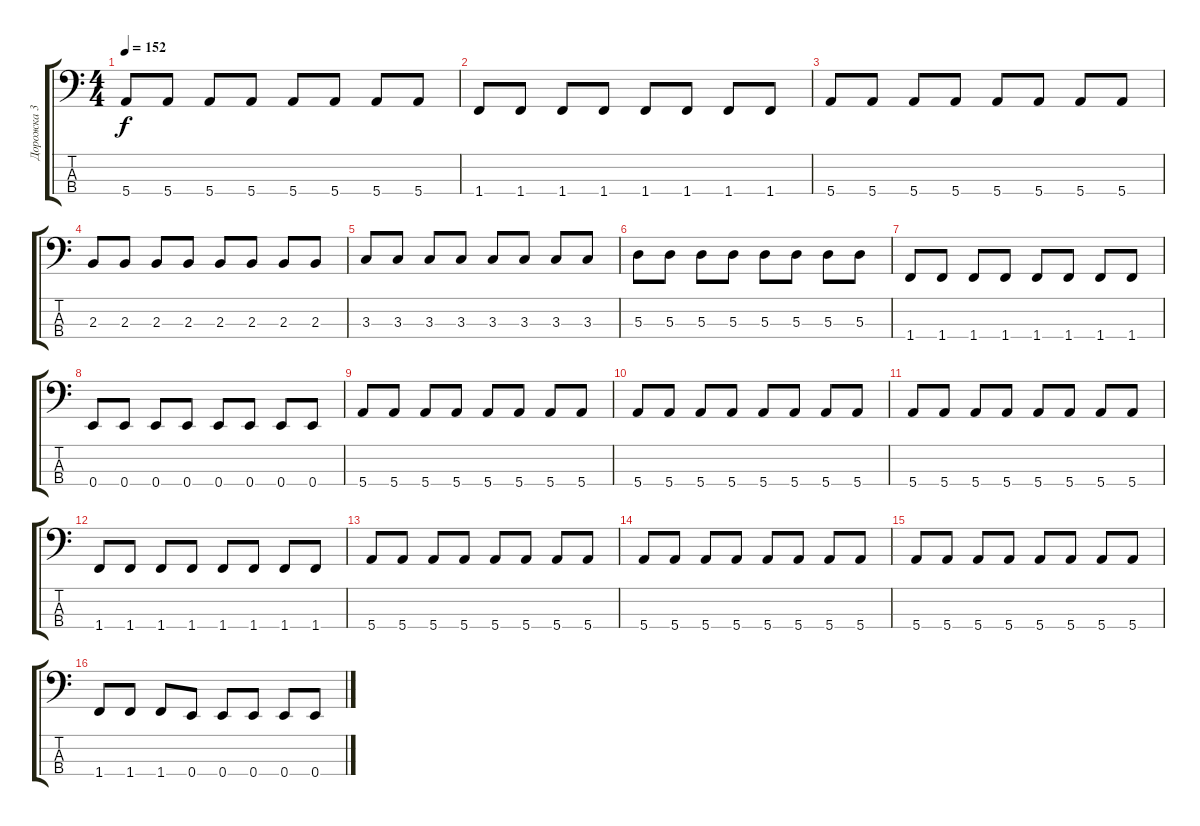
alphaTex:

\track ("Дорожка 3" "Дорожка 3") {instrument electricbassfinger}
\staff {score tabs}
\tuning (G2 D2 A1 E1) {hide}
\ts (4 4)
\tempo 152
\clef f4
\ks c
5.4.8{dy f} 5.4.8 5.4.8 5.4.8 5.4.8 5.4.8 5.4.8 5.4.8 |
1.4.8 1.4.8 1.4.8 1.4.8 1.4.8 1.4.8 1.4.8 1.4.8 |
5.4.8 5.4.8 5.4.8 5.4.8 5.4.8 5.4.8 5.4.8 5.4.8 |
2.3.8 2.3.8 2.3.8 2.3.8 2.3.8 2.3.8 2.3.8 2.3.8 |
3.3.8 3.3.8 3.3.8 3.3.8 3.3.8 3.3.8 3.3.8 3.3.8 |
5.3.8 5.3.8 5.3.8 5.3.8 5.3.8 5.3.8 5.3.8 5.3.8 |
1.4.8 1.4.8 1.4.8 1.4.8 1.4.8 1.4.8 1.4.8 1.4.8 |
0.4.8 0.4.8 0.4.8 0.4.8 0.4.8 0.4.8 0.4.8 0.4.8 |
5.4.8 5.4.8 5.4.8 5.4.8 5.4.8 5.4.8 5.4.8 5.4.8 |
5.4.8 5.4.8 5.4.8 5.4.8 5.4.8 5.4.8 5.4.8 5.4.8 |
5.4.8 5.4.8 5.4.8 5.4.8 5.4.8 5.4.8 5.4.8 5.4.8 |
1.4.8 1.4.8 1.4.8 1.4.8 1.4.8 1.4.8 1.4.8 1.4.8 |
5.4.8 5.4.8 5.4.8 5.4.8 5.4.8 5.4.8 5.4.8 5.4.8 |
5.4.8 5.4.8 5.4.8 5.4.8 5.4.8 5.4.8 5.4.8 5.4.8 |
5.4.8 5.4.8 5.4.8 5.4.8 5.4.8 5.4.8 5.4.8 5.4.8 |
1.4.8 1.4.8 1.4.8 0.4.8 0.4.8 0.4.8 0.4.8 0.4.8
